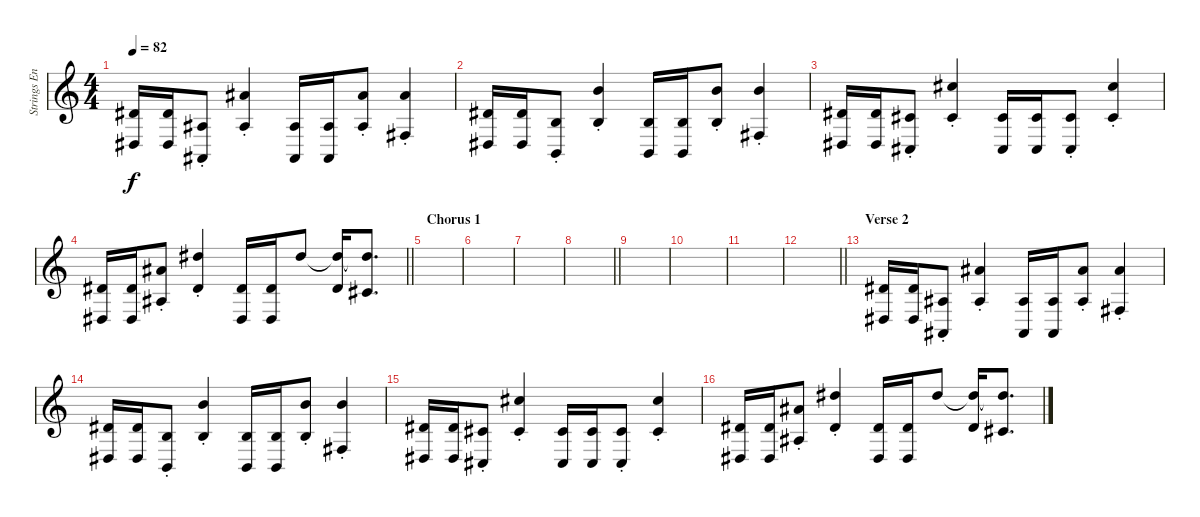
\track ("Strings Ensemble 2" "Strings En") {instrument stringensemble1}
\staff {score}
\tuning (Eb4 Bb3 Gb3 Db3 Ab2 Eb2) {hide}
\ts (4 4)
\tempo 82
\clef g2
\ks c
(5.2 2.4).16{dy f} (5.2 2.4).16 (4.3{st} 2.5{st}).8 (7.1{st} 4.3{st}).4 (4.3 2.5).16 (4.3 2.5).16 (7.1{st} 4.3{st}).8 (7.1{st} 5.4{st}).4 |
(5.2 2.4).16 (5.2 2.4).16 (5.3{st} 3.5{st}).8 (8.1{st} 5.3{st}).4 (5.3 3.5).16 (5.3 3.5).16 (8.1{st} 5.3{st}).8 (8.1{st} 5.4{st}).4 |
(9.3 7.5).16 (9.3 7.5).16 (7.3{st} 5.5{st}).8 (10.1{st} 7.3{st}).4 (7.3 5.5).16 (7.3 5.5).16 (7.3{st} 5.5{st}).8 (10.1{st} 7.3{st}).4 |
\barLineRight lightlight
(9.3 7.5).16 (9.3 7.5).16 (12.2{st} 9.4{st}).8 (12.1{st} 9.3{st}).4 (9.3 7.5).16 (9.3 7.5).16 12.1.8 (12.1{t} 9.3).16 (12.1{t} 7.3).8{d} |
\section ("" "Chorus 1")
|
|
|
\barLineRight lightlight
|
|
|
|
\barLineRight lightlight
|
\section ("" "Verse 2")
(5.2 2.4).16 (5.2 2.4).16 (4.3{st} 2.5{st}).8 (7.1{st} 4.3{st}).4 (4.3 2.5).16 (4.3 2.5).16 (7.1{st} 4.3{st}).8 (7.1{st} 5.4{st}).4 |
(5.2 2.4).16 (5.2 2.4).16 (5.3{st} 3.5{st}).8 (8.1{st} 5.3{st}).4 (5.3 3.5).16 (5.3 3.5).16 (8.1{st} 5.3{st}).8 (8.1{st} 5.4{st}).4 |
(9.3 7.5).16 (9.3 7.5).16 (7.3{st} 5.5{st}).8 (10.1{st} 7.3{st}).4 (7.3 5.5).16 (7.3 5.5).16 (7.3{st} 5.5{st}).8 (10.1{st} 7.3{st}).4 |
(9.3 7.5).16 (9.3 7.5).16 (12.2{st} 9.4{st}).8 (12.1{st} 9.3{st}).4 (9.3 7.5).16 (9.3 7.5).16 12.1.8 (12.1{t} 9.3).16 (12.1{t} 7.3).8{d}
